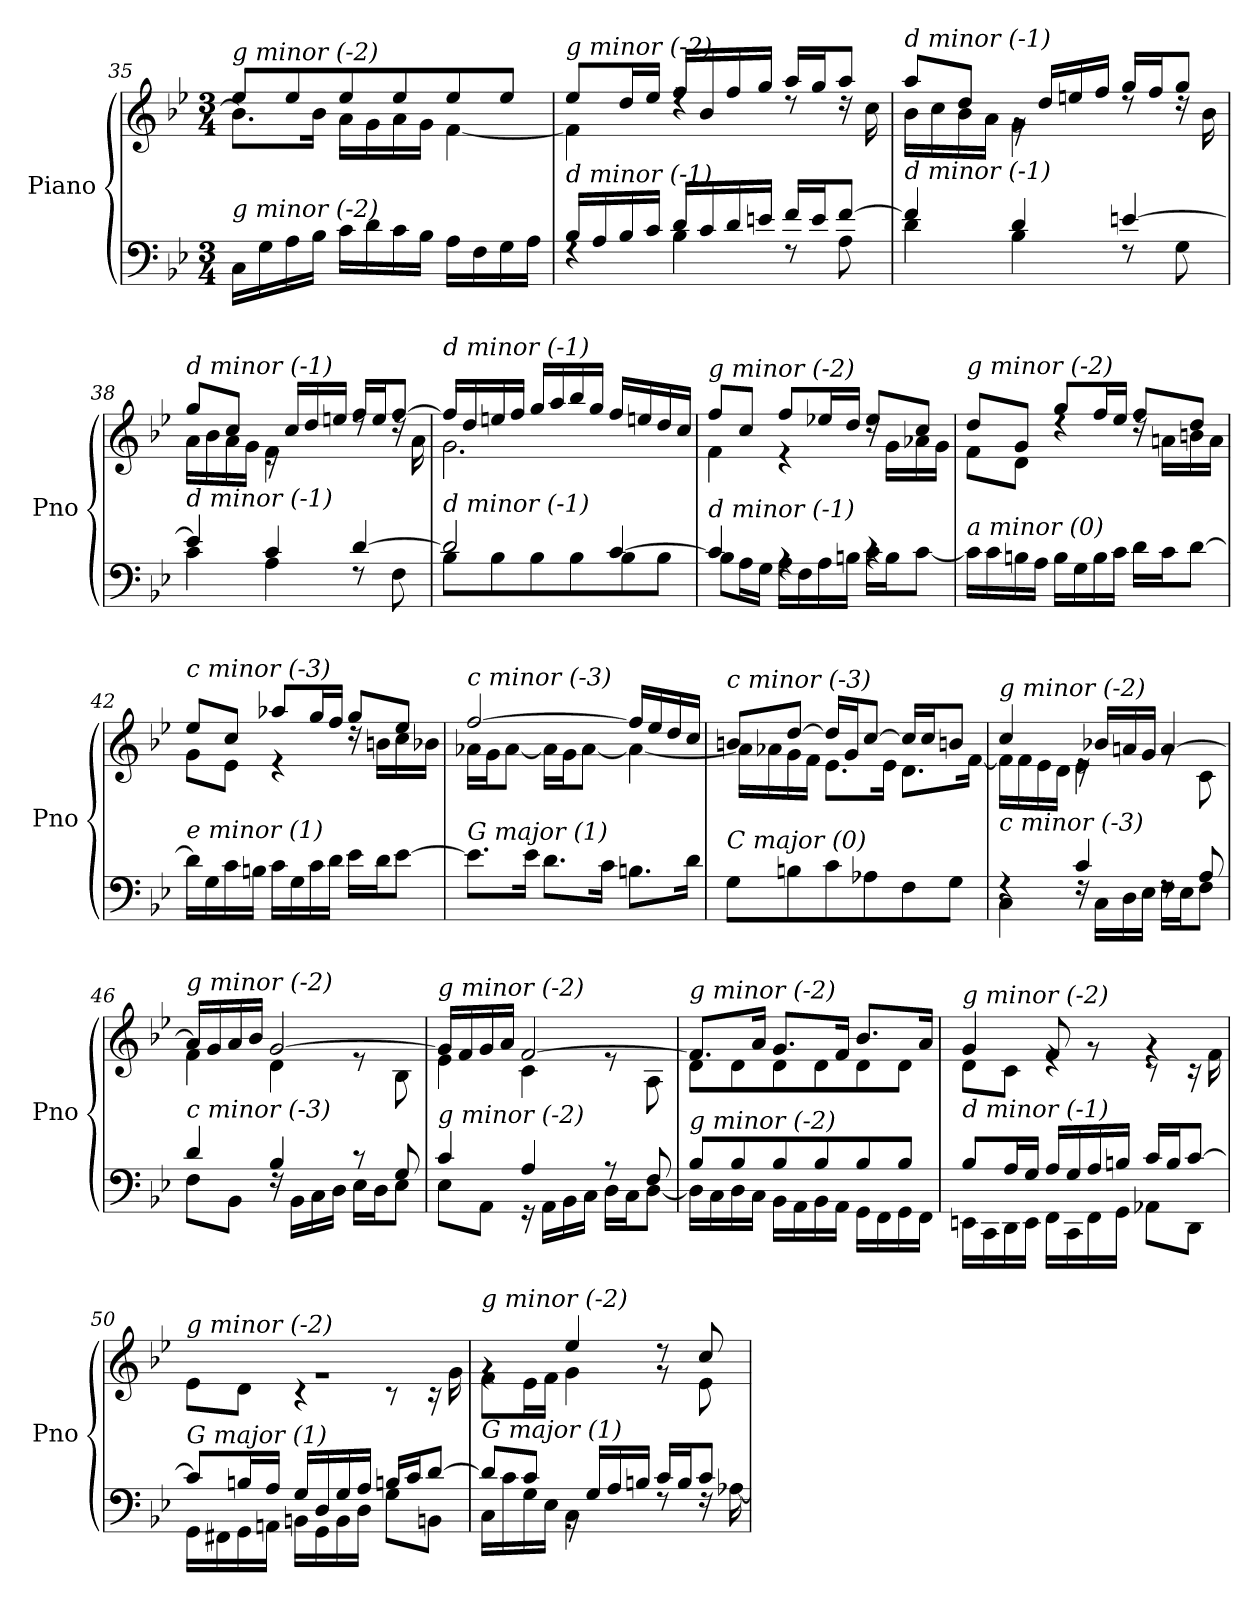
**kern	**kern
*part1	*part1
*staff2	*staff1
*I"Piano	*
*I'Pno	*
!!LO:LB:g=z
*clefF4	*clefG2
*k[b-e-]	*k[b-e-]
*M3/4	*M3/4
=35	=35
*	*^
!	!LO:TX:i:t=g minor (-2)	!
!LO:TX:i:t=g minor (-2)	!	!
16C\LL	8ee-/L	8.b-\L]
16G\	.	.
16A\	8ee-/	.
16B-\JJ	.	16b-\Jk
16c\LL	8ee-/	16a\LL
16d\	.	16g\
16c\	8ee-/	16a\
16B-\JJ	.	16g\JJ
16A\LL	8ee-/	[4f\
16F\	.	.
16G\	8ee-/J	.
16A\JJ	.	.
=36	=36	=36
*^	*	*
!	!	!LO:TX:i:t=g minor (-2)	!
!LO:TX:i:t=d minor (-1)	!	!	!
16B-/LL	4rF	8ee-/L	4f\]
16A/	.	.	.
16B-/	.	16dd/L	.
16c/JJ	.	16ee-/JJ	.
16d/LL	4B-\	16ff/LL	4rdd
16c/	.	16b-/	.
16d/	.	16ff/	.
16en/JJ	.	16gg/JJ	.
16f/LL	8rF	16aa/LL	8rdd
16e/J	.	16gg/J	.
[8f/J	8A\	8aa/J	16rdd
.	.	.	16cc\
=37	=37	=37	=37
!	!	!LO:TX:i:t=d minor (-1)	!
!LO:TX:i:t=d minor (-1)	!	!	!
4f/]	4d\	8aa/L	16b-\LL
.	.	.	16cc\
.	.	8dd/J	16b-\
.	.	.	16a\JJ
4d/	4B-\	16rg	4g\
.	.	16dd/LL	.
.	.	16een/	.
.	.	16ff/JJ	.
[4en/	8rF	16gg/LL	8rdd
.	.	16ff/J	.
.	8G\	8gg/J	16rdd
.	.	.	16b-\
=38	=38	=38	=38
!	!	!LO:TX:i:t=d minor (-1)	!
!LO:TX:i:t=d minor (-1)	!	!	!
4e/]	4c\	8gg/L	16a\LL
.	.	.	16b-\
.	.	8cc/J	16a\
.	.	.	16g\JJ
4c/	4A\	16re	4f\
.	.	16cc/LL	.
.	.	16dd/	.
.	.	16een/JJ	.
[4d/	8rF	16ff/LL	8rdd
.	.	16ee/J	.
.	8F\	[8ff/J	16rdd
.	.	.	16a\
!!LO:LB:g=z	!!
=39	=39	=39	=39
!	!	!LO:TX:i:t=d minor (-1)	!
!LO:TX:i:t=d minor (-1)	!	!	!
2d/]	8B-\L	16ff/LL]	2.g\
.	.	16dd/	.
.	8B-\	16een/	.
.	.	16ff/JJ	.
.	8B-\	16gg/LL	.
.	.	16aa/	.
.	8B-\	16bb-/	.
.	.	16gg/JJ	.
[4c/	8B-\	16ff/LL	.
.	.	16een/	.
.	8B-\J	16dd/	.
.	.	16cc/JJ	.
=40	=40	=40	=40
!	!	!LO:TX:i:t=g minor (-2)	!
!LO:TX:i:t=d minor (-1)	!	!	!
4c/]	8B-\L	8ff/L	4f\
.	16A\L	8cc/J	.
.	16G\JJ	.	.
4rA	16A\LL	8ff/L	4r
.	16F\	.	.
.	16A\	16ee-X/L	.
.	16Bn\JJ	16dd/JJ	.
4rc	16c\LL	8ee-/L	16rdd
.	16B\J	.	16g\LL
.	[8c\J	8cc/J	16a-X\
.	.	.	16g\JJ
*v	*v	*	*
=41	=41	=41
!	!LO:TX:i:t=g minor (-2)	!
!LO:TX:i:t=a minor (0)	!	!
16c\LL]	8dd/L	8f\L
16c\	.	.
16Bn\	8g/J	8d\J
16A\JJ	.	.
16B\LL	8gg/L	4rdd
16G\	.	.
16B\	16ff/L	.
16c\JJ	16ee-/JJ	.
16d\LL	8ff/L	16rdd
16c\J	.	16an\LL
[8d\J	8dd/J	16bn\
.	.	16a\JJ
!!LO:PB:g=z	!!
=42	=42	=42
!	!LO:TX:i:t=c minor (-3)	!
!LO:TX:i:t=e minor (1)	!	!
16d\LL]	8ee-/L	8g\L
16G\	.	.
16c\	8cc/J	8e-\J
16Bn\JJ	.	.
16c\LL	8aa-X/L	4r
16G\	.	.
16c\	16gg/L	.
16d\JJ	16ff/JJ	.
16e-\LL	8gg/L	16rdd
16d\J	.	16bn\LL
[8e-\J	8ee-/J	16cc\
.	.	16b-X\JJ
=43	=43	=43
!	!LO:TX:i:t=c minor (-3)	!
!LO:TX:i:t=G major (1)	!	!
8.e-\L]	[2ff/	16a-X\LL
.	.	16g\J
.	.	[8a-\J
16e-\Jk	.	.
8.d\L	.	16a-\LL]
.	.	16g\J
.	.	[8a-\J
16c\Jk	.	.
8.Bn\L	16ff/LL]	4a-\_
.	16ee-/	.
.	16dd/	.
16d\Jk	16cc/JJ	.
=44	=44	=44
!	!LO:TX:i:t=c minor (-3)	!
!LO:TX:i:t=C major (0)	!	!
8G\L	8bn/L	16a-\LL]
.	.	16a-X\
8Bn\	[8dd/J	16g\
.	.	16f\JJ
8c\	16dd/LL]	8.e-\L
.	16g/J	.
8A-X\	[8cc/J	.
.	.	16e-\Jk
8F\	16cc/LL]	8.d\L
.	16cc/J	.
8G\J	8bn/J	.
.	.	[16f\Jk
!!LO:LB:g=z	!!
=45	=45	=45
*^	*	*
!	!	!LO:TX:i:t=g minor (-2)	!
!LO:TX:i:t=c minor (-3)	!	!	!
4rF	4C\	4cc/	16f\LL]
.	.	.	16f\
.	.	.	16e-\
.	.	.	16d\JJ
4c/	16rF	16re	4e-\
.	16C\LL	16b-X/LL	.
.	16D\	16an/	.
.	16E-\JJ	16g/JJ	.
8rF	16F\LL	[4a/	8rg
.	16E-\J	.	.
8A/	8F\J	.	8c\
=46	=46	=46	=46
!	!	!LO:TX:i:t=g minor (-2)	!
!LO:TX:i:t=c minor (-3)	!	!	!
4d/	8F\L	16a/LL]	4f\
.	.	16g/	.
.	8BB-\J	16a/	.
.	.	16b-/JJ	.
4B-/	16rF	[2g/	4d\
.	16BB-\LL	.	.
.	16C\	.	.
.	16D\JJ	.	.
8r	16E-\LL	.	8re
.	16D\J	.	.
8G/	8E-\J	.	8B-\
=47	=47	=47	=47
!	!	!LO:TX:i:t=g minor (-2)	!
!LO:TX:i:t=g minor (-2)	!	!	!
4c/	8E-\L	16g/LL]	4e-\
.	.	16f/	.
.	8AA\J	16g/	.
.	.	16a/JJ	.
4A/	16r	[2f/	4c\
.	16AA\LL	.	.
.	16BB-\	.	.
.	16C\JJ	.	.
8r	16D\LL	.	8re
.	16C\J	.	.
8F/	[8D\J	.	8A\
!!LO:LB:g=z	!!
=48	=48	=48	=48
!	!	!LO:TX:i:t=g minor (-2)	!
!LO:TX:i:t=g minor (-2)	!	!	!
8B-/L	16D\LL]	8.f/L]	8d\L
.	16C\	.	.
8B-/	16D\	.	8d\
.	16C\JJ	16a/Jk	.
8B-/	16BB-\LL	8.g/L	8d\
.	16AA\	.	.
8B-/	16BB-\	.	8d\
.	16AA\JJ	16f/Jk	.
8B-/	16GG\LL	8.b-/L	8d\
.	16FF\	.	.
8B-/J	16GG\	.	8d\J
.	16FF\JJ	16a/Jk	.
=49	=49	=49	=49
!	!	!LO:TX:i:t=g minor (-2)	!
!LO:TX:i:t=d minor (-1)	!	!	!
8B-/L	16EEn\LL	4g/	8d\L
.	16CC\	.	.
16A/L	16DD\	.	8c\J
16G/JJ	16EE\JJ	.	.
16A/LL	16FF\LL	8f/	4re
16G/	16CC\	.	.
16A/	16FF\	8rg	.
16Bn/JJ	16GG\JJ	.	.
16c/LL	8AA-X\L	4rg	8r
16B/J	.	.	.
[8c/J	8DD\J	.	16r
.	.	.	16f\
=50	=50	=50	=50
!	!	!LO:TX:i:t=g minor (-2)	!
!LO:TX:i:t=G major (1)	!	!	!
8c/L]	16GG\LL	2.rg	8e-\L
.	16FF#X\	.	.
16Bn/L	16GG\	.	8d\J
16A/JJ	16AAn\JJ	.	.
16G/LL	16BBn\LL	.	4r
16D/	16GG\	.	.
16G/	16BB\	.	.
16A/JJ	16D\JJ	.	.
16Bn/LL	8G\L	.	8r
16c/J	.	.	.
[8d/J	8BBn\J	.	16r
.	.	.	16g\
!!LO:LB:g=z	!!
=51	=51	=51	=51
!	!	!LO:TX:i:t=g minor (-2)	!
!LO:TX:i:t=G major (1)	!	!	!
8d/L]	16C\LL	4rg	8f\L
.	16c\	.	.
8c/J	16G\	.	16e-\L
.	16E-\JJ	.	16f\JJ
16rBB	4C\	4ee-/	4g\
16G/LL	.	.	.
16A/	.	.	.
16Bn/JJ	.	.	.
16c/LL	8rF	8rg	8rdd
16B/J	.	.	.
8c/J	16rF	8cc/	8e-\
.	[16A-X\	.	.
*v	*v	*	*
*	*v	*v
=	=
*-	*-
